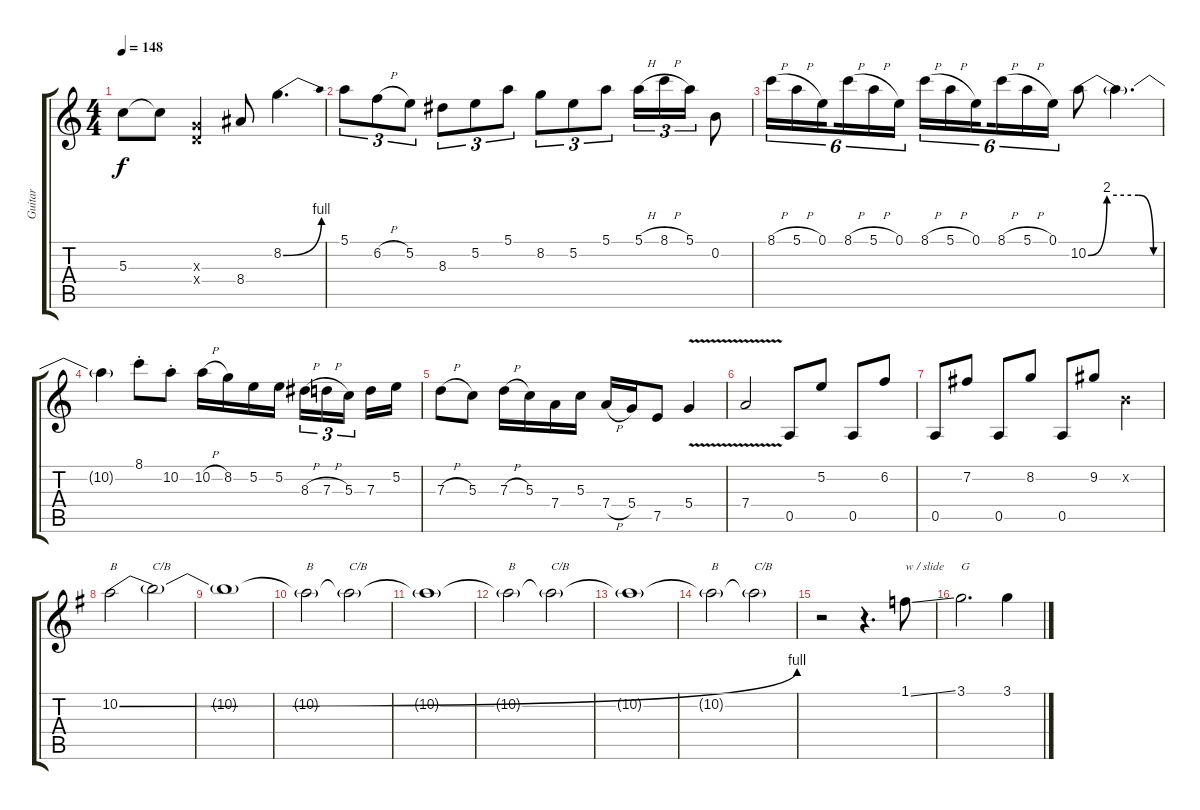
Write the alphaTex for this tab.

\track ("Guitar" "Guitar") {instrument overdrivenguitar}
\staff {score tabs}
\tuning (E4 B3 G3 D3 A2 E2) {hide}
\ts (4 4)
\tempo 148
\clef g2
\ks aminor
5.3{t}.8{dy f} 5.3{t}.8 (0.3{x} 0.4{x}).4 8.4.8 8.2{be (bend 0 0 60 4)}.4{d} |
5.1.8{tu (3 2)} 6.2{h}.8{tu (3 2)} 5.2.8{tu (3 2)} 8.3.8{tu (3 2)} 5.2.8{tu (3 2)} 5.1.8{tu (3 2)} 8.2.8{tu (3 2)} 5.2.8{tu (3 2)} 5.1.8{tu (3 2)} 5.1{h}.16{tu (3 2)} 8.1{h}.16{tu (3 2)} 5.1.16{tu (3 2)} 0.2.8 |
8.1{h}.16{tu (6 4)} 5.1{h}.16{tu (6 4)} 0.1.16{tu (6 4) beam splitsecondary} 8.1{h}.16{tu (6 4)} 5.1{h}.16{tu (6 4)} 0.1.16{tu (6 4)} 8.1{h}.16{tu (6 4)} 5.1{h}.16{tu (6 4)} 0.1.16{tu (6 4) beam splitsecondary} 8.1{h}.16{tu (6 4)} 5.1{h}.16{tu (6 4)} 0.1.16{tu (6 4)} 10.2{be (custom 0 0 15 8 40 8 52 0 60 0)}.8 10.2{t}.4{d} |
10.2{t}.4 8.1{st}.8 10.2{st}.8 10.2{h}.16 8.2.16 5.2.16 5.2.16 8.3{h}.16{tu (3 2)} 7.3{h}.16{tu (3 2)} 5.3.16{tu (3 2) beam splitsecondary} 7.3.16 5.2.16 |
7.3{h}.8 5.3.8 7.3{h}.16 5.3.16 7.4.16 5.3.16 7.4{h}.16 5.4.16 7.5.8 5.4{v}.4 |
7.4{v}.2 0.5.8 5.2.8 0.5.8 6.2.8 |
0.5.8 7.2.8 0.5.8 8.2.8 0.5.8 9.2.8 0.2{x}.4 |
\ks g
10.2{be (bend 0 0 60 4)}.2{txt "B"} 10.2{t}.2{txt "C/B"} |
10.2{t}.1 |
10.2{t}.2{txt "B"} 10.2{t}.2{txt "C/B"} |
10.2{t}.1 |
10.2{t}.2{txt "B"} 10.2{t}.2{txt "C/B"} |
10.2{t}.1 |
10.2{t}.2{txt "B"} 10.2{t}.2{txt "C/B"} |
r.2 r.4{d} 1.1{ss}.8{txt "w / slide"} |
3.1.2{d txt "G"} 3.1.4
